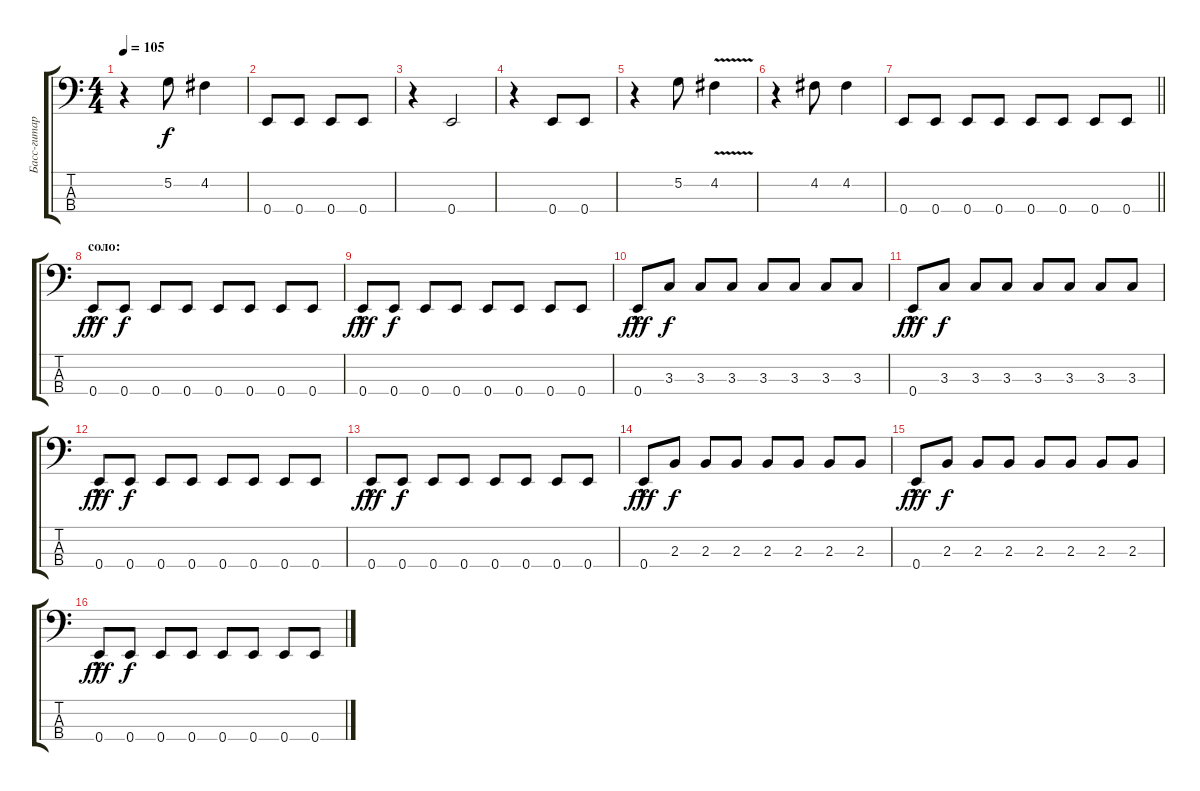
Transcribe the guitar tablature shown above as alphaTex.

\track ("Басс-гитара" "Басс-гитар") {instrument slapbass1}
\staff {score tabs}
\tuning (G2 D2 A1 E1) {hide}
\ts (4 4)
\tempo 105
\clef f4
\ks c
r.4{dy f} 5.2.8 4.2.4 |
0.4.8 0.4.8 0.4.8 0.4.8 |
r.4 0.4.2 |
r.4 0.4.8 0.4.8 |
r.4 5.2.8 4.2{v}.4 |
r.4 4.2.8 4.2.4 |
\barLineRight lightlight
0.4.8 0.4.8 0.4.8 0.4.8 0.4.8 0.4.8 0.4.8 0.4.8 |
\section ("" "соло:")
0.4{hac}.8{dy fff} 0.4.8{dy f} 0.4.8 0.4.8 0.4.8 0.4.8 0.4.8 0.4.8 |
0.4{hac}.8{dy fff} 0.4.8{dy f} 0.4.8 0.4.8 0.4.8 0.4.8 0.4.8 0.4.8 |
0.4{hac}.8{dy fff} 3.3.8{dy f} 3.3.8 3.3.8 3.3.8 3.3.8 3.3.8 3.3.8 |
0.4{hac}.8{dy fff} 3.3.8{dy f} 3.3.8 3.3.8 3.3.8 3.3.8 3.3.8 3.3.8 |
0.4{hac}.8{dy fff} 0.4.8{dy f} 0.4.8 0.4.8 0.4.8 0.4.8 0.4.8 0.4.8 |
0.4{hac}.8{dy fff} 0.4.8{dy f} 0.4.8 0.4.8 0.4.8 0.4.8 0.4.8 0.4.8 |
0.4{hac}.8{dy fff} 2.3.8{dy f} 2.3.8 2.3.8 2.3.8 2.3.8 2.3.8 2.3.8 |
0.4{hac}.8{dy fff} 2.3.8{dy f} 2.3.8 2.3.8 2.3.8 2.3.8 2.3.8 2.3.8 |
0.4{hac}.8{dy fff} 0.4.8{dy f} 0.4.8 0.4.8 0.4.8 0.4.8 0.4.8 0.4.8
